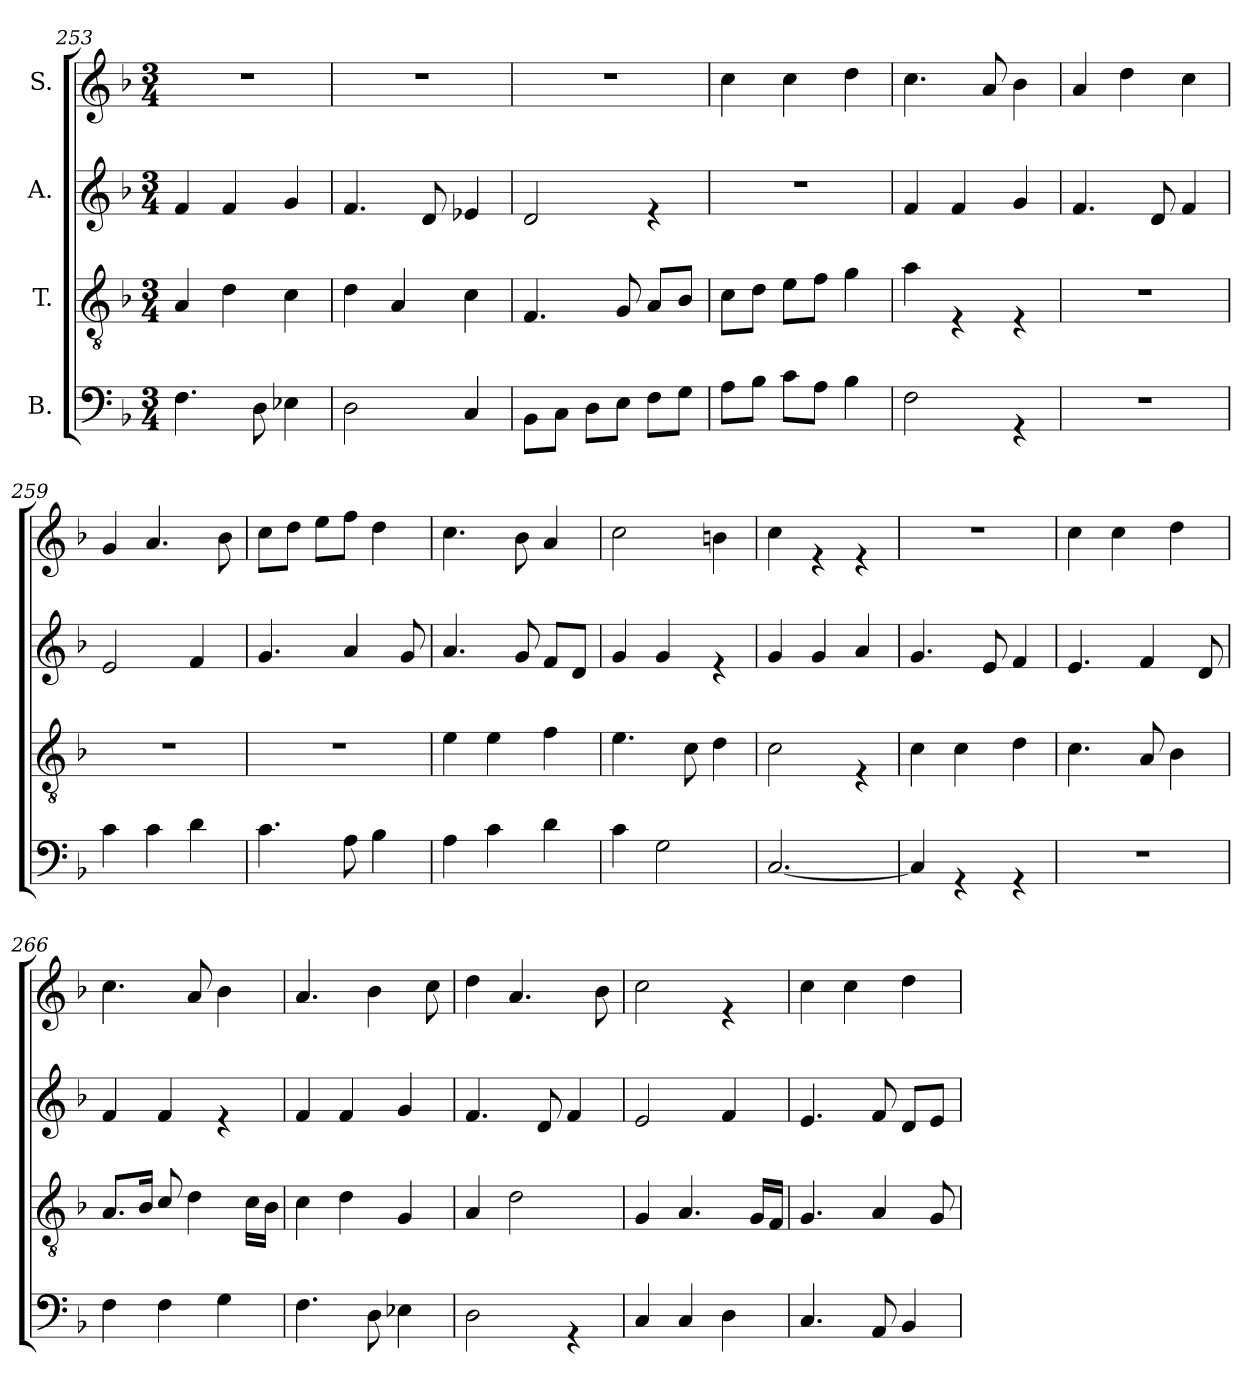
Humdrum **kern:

**kern	**kern	**kern	**kern
*part4	*part3	*part2	*part1
*staff4	*staff3	*staff2	*staff1
*I"B.	*I"T.	*I"A.	*I"S.
*clefF4	*clefGv2	*clefG2	*clefG2
*k[b-]	*k[b-]	*k[b-]	*k[b-]
*F:	*F:	*F:	*F:
*M3/4	*M3/4	*M3/4	*M3/4
=253	=253	=253	=253
4.F\	4A/	4f/	2.r
.	4d\	4f/	.
8D\	.	.	.
4E-X\	4c\	4g/	.
!!LO:LB:g=z
=254	=254	=254	=254
2D\	4d\	4.f/	2.r
.	4A/	.	.
.	.	8d/	.
4C/	4c\	4e-X/	.
=255	=255	=255	=255
8BB-\L	4.F/	2d/	2.r
8C\J	.	.	.
8D\L	.	.	.
8E\J	8G/	.	.
8F\L	8A/L	4re	.
8G\J	8B-/J	.	.
=256	=256	=256	=256
8A\L	8c\L	2.r	4cc\
8B-\J	8d\J	.	.
8c\L	8e\L	.	4cc\
8A\J	8f\J	.	.
4B-\	4g\	.	4dd\
=257	=257	=257	=257
2F\	4a\	4f/	4.cc\
.	4rE	4f/	.
.	.	.	8a/
4rGG	4rE	4g/	4b-\
=258	=258	=258	=258
2.r	2.r	4.f/	4a/
.	.	.	4dd\
.	.	8d/	.
.	.	4f/	4cc\
=259	=259	=259	=259
4c\	2.r	2e/	4g/
4c\	.	.	4.a/
4d\	.	4f/	.
.	.	.	8b-\
=260	=260	=260	=260
4.c\	2.r	4.g/	8cc\L
.	.	.	8dd\J
.	.	.	8ee\L
8A\	.	4a/	8ff\J
4B-\	.	.	4dd\
.	.	8g/	.
=261	=261	=261	=261
4A\	4e\	4.a/	4.cc\
4c\	4e\	.	.
.	.	8g/	8b-\
4d\	4f\	8f/L	4a/
.	.	8d/J	.
!!LO:LB:g=z
=262	=262	=262	=262
4c\	4.e\	4g/	2cc\
2G\	.	4g/	.
.	8c\	.	.
.	4d\	4re	4bn\
=263	=263	=263	=263
[<2.C/	2c\	4g/	4cc\
.	.	4g/	4re
.	4rE	4a/	4re
=264	=264	=264	=264
4C/]	4c\	4.g/	2.r
4rGG	4c\	.	.
.	.	8e/	.
4rGG	4d\	4f/	.
=265	=265	=265	=265
2.r	4.c\	4.e/	4cc\
.	.	.	4cc\
.	8A/	4f/	.
.	4B-\	.	4dd\
.	.	8d/	.
=266	=266	=266	=266
4F\	8.A/L	4f/	4.cc\
.	16B-/Jk	.	.
4F\	8c/	4f/	.
.	4d\	.	8a/
4G\	.	4re	4b-\
.	16c\LL	.	.
.	16B-\JJ	.	.
=267	=267	=267	=267
4.F\	4c\	4f/	4.a/
.	4d\	4f/	.
8D\	.	.	4b-\
4E-X\	4G/	4g/	.
.	.	.	8cc\
=268	=268	=268	=268
2D\	4A/	4.f/	4dd\
.	2d\	.	4.a/
.	.	8d/	.
4rGG	.	4f/	.
.	.	.	8b-\
!!LO:PB:g=z
=269	=269	=269	=269
4C/	4G/	2e/	2cc\
4C/	4.A/	.	.
4D\	.	4f/	4re
.	16G/LL	.	.
.	16F/JJ	.	.
=270	=270	=270	=270
4.C/	4.G/	4.e/	4cc\
.	.	.	4cc\
8AA/	4A/	8f/	.
4BB-/	.	8d/L	4dd\
.	8G/	8e/J	.
=	=	=	=
*-	*-	*-	*-
